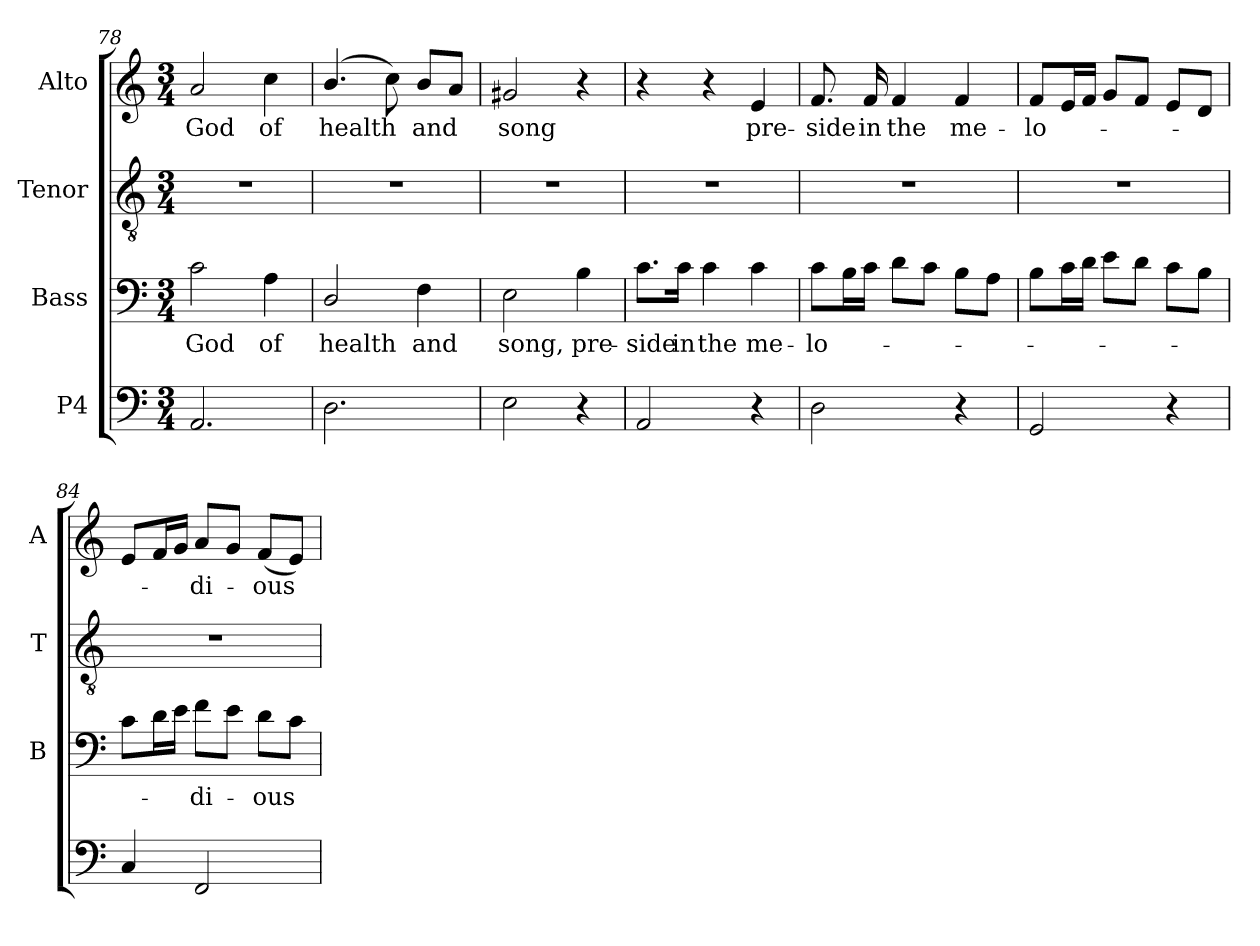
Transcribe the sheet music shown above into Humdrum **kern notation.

**kern	**kern	**text	**kern	**kern	**text
*part4	*part3	*part3	*part2	*part1	*part1
*staff4	*staff3	*staff3	*staff2	*staff1	*staff1
*I"P4	*I"Bass	*	*I"Tenor	*I"Alto	*
*	*I'B	*	*I'T	*I'A	*
*clefF4	*clefF4	*	*clefGv2	*clefG2	*
*k[]	*k[]	*	*k[]	*k[]	*
*a:	*a:	*	*a:	*a:	*
*M3/4	*M3/4	*	*M3/4	*M3/4	*
=78	=78	=78	=78	=78	=78
!	!	!LO:LY:b:color=#000000	!LO:N:vis=1	!	!
!	!	!	!	!	!LO:LY:b:color=#000000
2.AAi/	2ci\	God	2.r	2ai/	God
!	!	!LO:LY:b:color=#000000	!	!	!
!	!	!	!	!	!LO:LY:b:color=#000000
.	4Ai\	of	.	4cci\	of
=79	=79	=79	=79	=79	=79
!	!	!LO:LY:b:color=#000000	!LO:N:vis=1	!	!
!	!	!	!	!	!LO:LY:b:color=#000000
2.Di\	2Di/	health	2.r	(4.bi/	health
.	.	.	.	8cci\)	.
!	!	!LO:LY:b:color=#000000	!	!	!
!	!	!	!	!	!LO:LY:b:color=#000000
.	4Fi\	and	.	8bi/L	and
.	.	.	.	8ai/J	.
=80	=80	=80	=80	=80	=80
!	!	!LO:LY:b:color=#000000	!LO:N:vis=1	!	!
!	!	!	!	!	!LO:LY:b:color=#000000
2Ei\	2Ei\	song,	2.r	2g#Xi/	song
!	!	!LO:LY:b:color=#000000	!	!	!
4r	4Bi\	pre-	.	4r	.
!!LO:LB:g=z
=81	=81	=81	=81	=81	=81
!	!	!LO:LY:b:color=#000000	!LO:N:vis=1	!	!
2AAi/	8.ci\L	-side	2.r	4r	.
!	!	!LO:LY:b:color=#000000	!	!	!
.	16ci\Jk	in	.	.	.
!	!	!LO:LY:b:color=#000000	!	!	!
.	4ci\	the	.	4r	.
!	!	!LO:LY:b:color=#000000	!	!	!
!	!	!	!	!	!LO:LY:b:color=#000000
4r	4ci\	me-	.	4ei/	pre-
=82	=82	=82	=82	=82	=82
!	!	!LO:LY:b:color=#000000	!LO:N:vis=1	!	!
!	!	!	!	!	!LO:LY:b:color=#000000
2Di\	8ci\L	-lo-	2.r	8.fi/	-side
.	16Bi\L	.	.	.	.
!	!	!	!	!	!LO:LY:b:color=#000000
.	16ci\JJ	.	.	16fi/	in
!	!	!	!	!	!LO:LY:b:color=#000000
.	8di\L	.	.	4fi/	the
.	8ci\J	.	.	.	.
!	!	!	!	!	!LO:LY:b:color=#000000
4r	8Bi\L	.	.	4fi/	me-
.	8Ai\J	.	.	.	.
=83	=83	=83	=83	=83	=83
!	!	!	!LO:N:vis=1	!	!
!	!	!	!	!	!LO:LY:b:color=#000000
2GGi/	8Bi\L	.	2.r	8fi/L	-lo-
.	16ci\L	.	.	16ei/L	.
.	16di\JJ	.	.	16fi/JJ	.
.	8ei\L	.	.	8gi/L	.
.	8di\J	.	.	8fi/J	.
4r	8ci\L	.	.	8ei/L	.
.	8Bi\J	.	.	8di/J	.
=84	=84	=84	=84	=84	=84
!	!	!	!LO:N:vis=1	!	!
4Ci/	8ci\L	.	2.r	8ei/L	.
.	16di\L	.	.	16fi/L	.
.	16ei\JJ	.	.	16gi/JJ	.
!	!	!LO:LY:b:color=#000000	!	!	!
!	!	!	!	!	!LO:LY:b:color=#000000
2FFi/	8fi\L	-di-	.	8ai/L	-di-
.	8ei\J	.	.	8gi/J	.
!	!	!LO:LY:b:color=#000000	!	!	!
!	!	!	!	!	!LO:LY:b:color=#000000
.	8di\L	-ous	.	(8fi/L	-ous
.	8ci\J	.	.	8ei/J)	.
=	=	=	=	=	=
*-	*-	*-	*-	*-	*-
